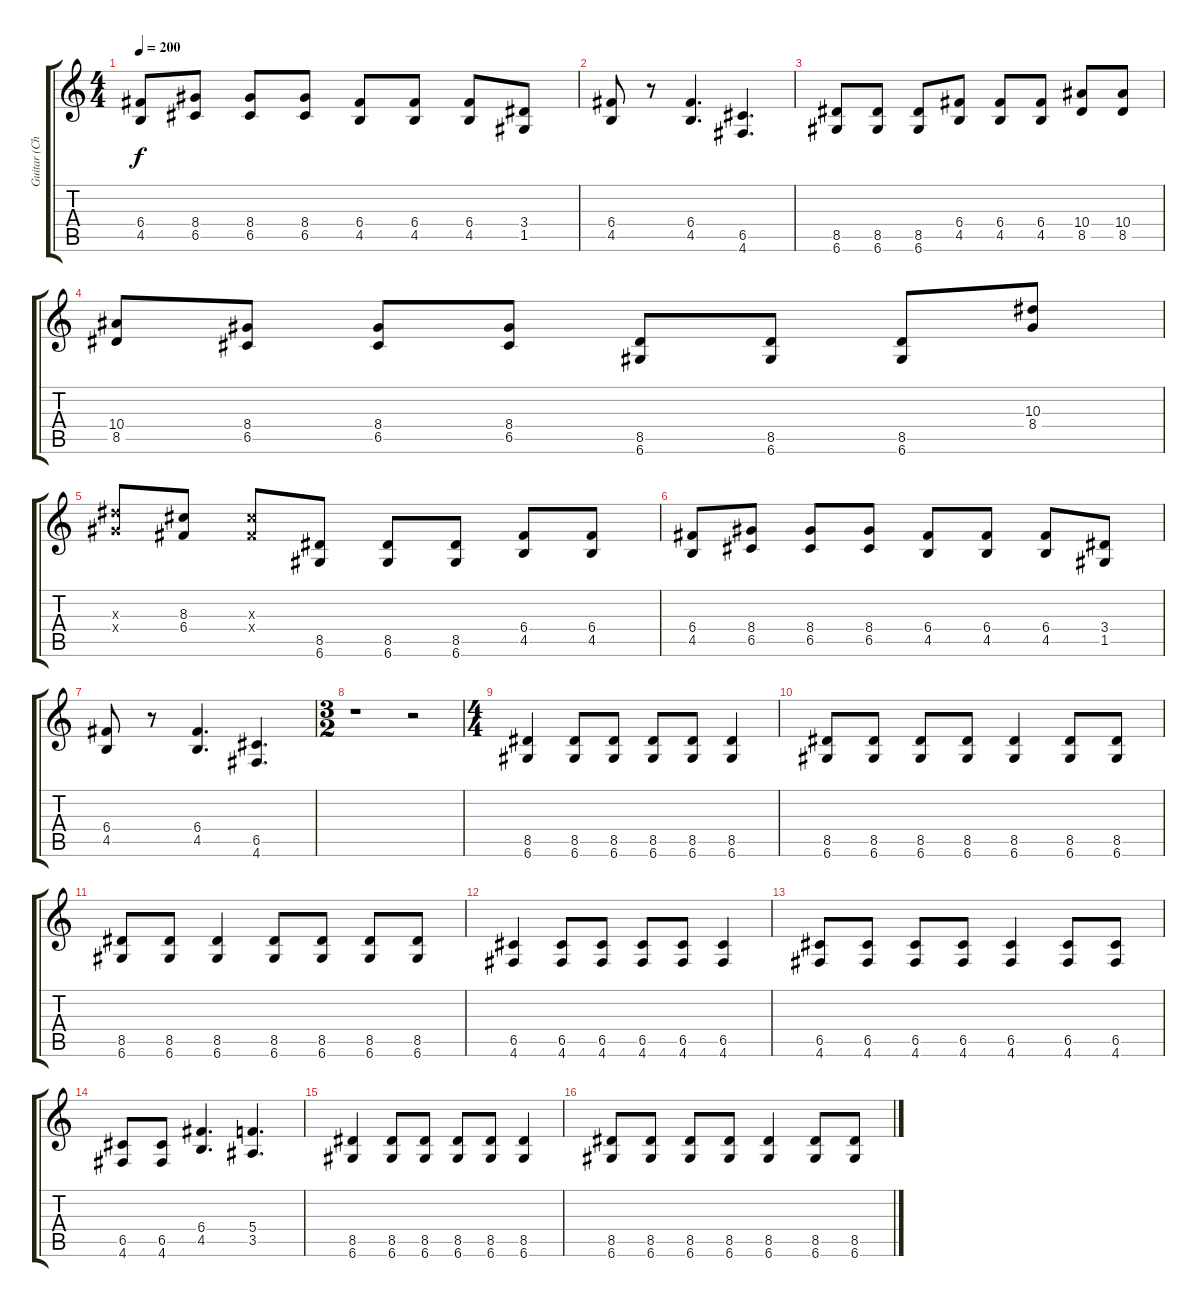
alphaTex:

\track ("Guitar (Chord)" "Guitar (Ch") {instrument distortionguitar}
\staff {score tabs}
\tuning (D4 A3 F3 C3 G2 D2) {hide}
\ts (4 4)
\tempo 200
\clef g2
\ks c
(6.4 4.5).8{dy f} (8.4 6.5).8 (8.4 6.5).8 (8.4 6.5).8 (6.4 4.5).8 (6.4 4.5).8 (6.4 4.5).8 (3.4 1.5).8 |
(6.4 4.5).8 r.8 (6.4 4.5).4{d} (6.5 4.6).4{d} |
(8.5 6.6).8 (8.5 6.6).8 (8.5 6.6).8 (6.4 4.5).8 (6.4 4.5).8 (6.4 4.5).8 (10.4 8.5).8 (10.4 8.5).8 |
(10.4 8.5).8 (8.4 6.5).8 (8.4 6.5).8 (8.4 6.5).8 (8.5 6.6).8 (8.5 6.6).8 (8.5 6.6).8 (10.3 8.4).8 |
(10.3{x} 8.4{x}).8 (8.3 6.4).8 (8.3{x} 6.4{x}).8 (8.5 6.6).8 (8.5 6.6).8 (8.5 6.6).8 (6.4 4.5).8 (6.4 4.5).8 |
(6.4 4.5).8 (8.4 6.5).8 (8.4 6.5).8 (8.4 6.5).8 (6.4 4.5).8 (6.4 4.5).8 (6.4 4.5).8 (3.4 1.5).8 |
(6.4 4.5).8 r.8 (6.4 4.5).4{d} (6.5 4.6).4{d} |
\ts (3 2)
r.1 r.2 |
\ts (4 4)
(8.5 6.6).4 (8.5 6.6).8 (8.5 6.6).8 (8.5 6.6).8 (8.5 6.6).8 (8.5 6.6).4 |
(8.5 6.6).8 (8.5 6.6).8 (8.5 6.6).8 (8.5 6.6).8 (8.5 6.6).4 (8.5 6.6).8 (8.5 6.6).8 |
(8.5 6.6).8 (8.5 6.6).8 (8.5 6.6).4 (8.5 6.6).8 (8.5 6.6).8 (8.5 6.6).8 (8.5 6.6).8 |
(6.5 4.6).4 (6.5 4.6).8 (6.5 4.6).8 (6.5 4.6).8 (6.5 4.6).8 (6.5 4.6).4 |
(6.5 4.6).8 (6.5 4.6).8 (6.5 4.6).8 (6.5 4.6).8 (6.5 4.6).4 (6.5 4.6).8 (6.5 4.6).8 |
(6.5 4.6).8 (6.5 4.6).8 (6.4 4.5).4{d} (5.4 3.5).4{d} |
(8.5 6.6).4 (8.5 6.6).8 (8.5 6.6).8 (8.5 6.6).8 (8.5 6.6).8 (8.5 6.6).4 |
(8.5 6.6).8 (8.5 6.6).8 (8.5 6.6).8 (8.5 6.6).8 (8.5 6.6).4 (8.5 6.6).8 (8.5 6.6).8
